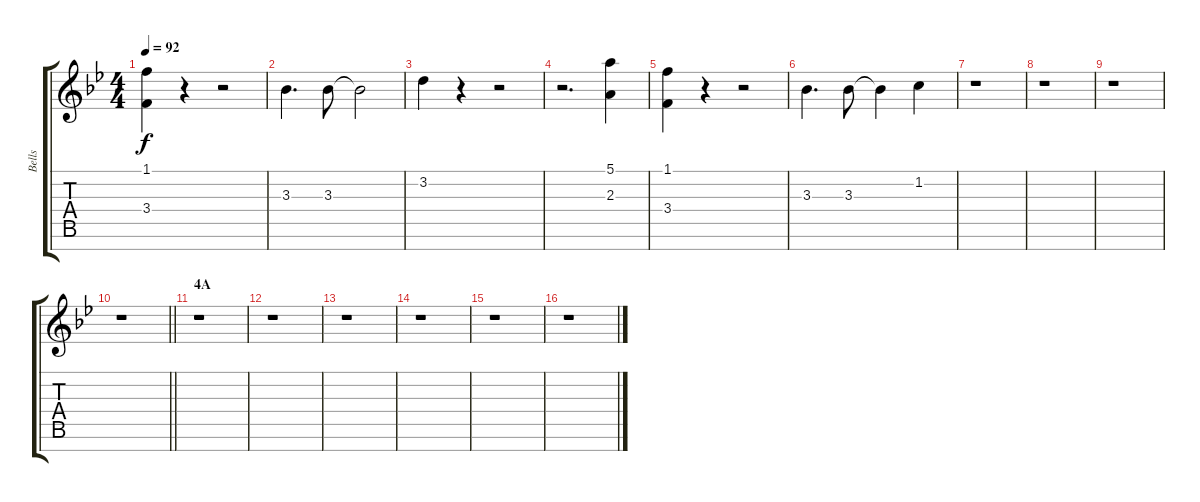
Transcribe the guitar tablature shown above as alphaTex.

\track ("Bells" "Bells") {instrument tubularbells}
\staff {score tabs}
\tuning (E5 B4 G4 D4 A3 E3 B2) {hide}
\ts (4 4)
\tempo 92
\clef g2
\ks bb
(1.1 3.4).4{dy f} r.4 r.2 |
3.3.4{d} 3.3.8 3.3{t}.2 |
3.2.4 r.4 r.2 |
r.2{d} (5.1 2.3).4 |
(1.1 3.4).4 r.4 r.2 |
3.3.4{d} 3.3.8 3.3{t}.4 1.2.4 |
r.1 |
r.1 |
r.1 |
\barLineRight lightlight
r.1 |
\section ("" "4A")
r.1 |
r.1 |
r.1 |
r.1 |
r.1 |
r.1
